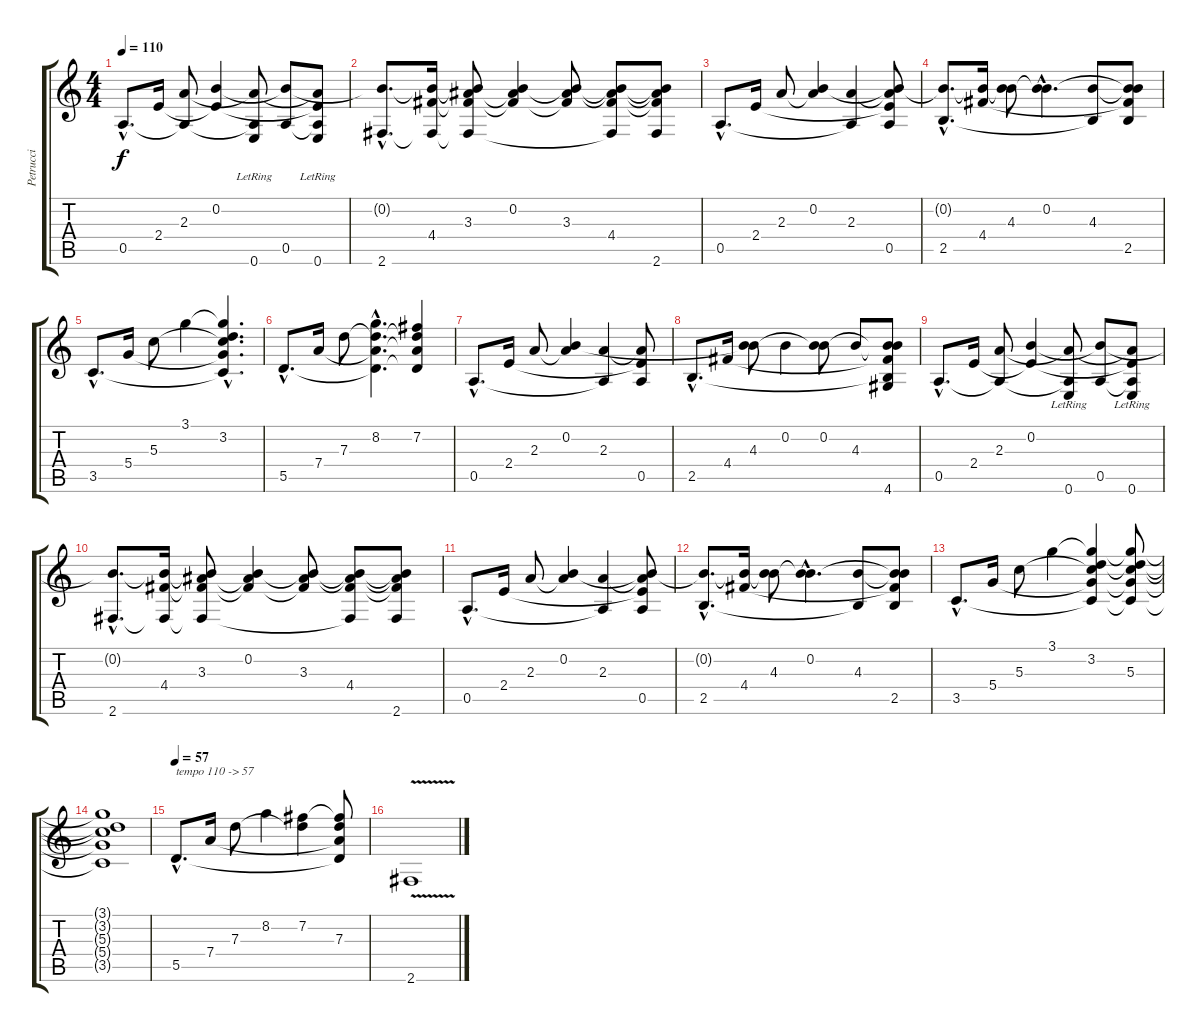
\track ("Petrucci" "Petrucci") {instrument distortionguitar}
\staff {score tabs}
\tuning (E4 B3 G3 D3 A2 E2) {hide}
\ts (4 4)
\tempo 110
\clef g2
\ks c
0.5{hac}.8{d dy f} 2.4.16 (2.3 0.5{t}).8 (0.2 2.4{t}).4 (2.3{t} 0.5{t} 0.6{lr}).8 (0.2{t} 0.5).8 (2.3{t} 2.4{t} 0.5{t} 0.6{lr}).8 |
(0.2{hac t} 2.6{hac}).8{d} (0.2{t} 4.4 2.6{t}).16 (0.2{t} 3.3 4.4{t} 2.6{t}).8 (0.2 3.3{t} 4.4{t}).4 (0.2{t} 3.3 4.4{t}).8 (0.2{t} 3.3{t} 4.4 2.6{t}).8 (0.2{t} 3.3{t} 4.4{t} 2.6).8 |
0.5{hac}.8{d} 2.4.16 2.3.8 (0.2 2.3{t}).4 (2.3 0.5{t}).4 (0.2{t} 2.3{t} 2.4{t} 0.5).8 |
(0.2{hac t} 2.5{hac}).8{d} (0.2{t} 4.4).16 (0.2{t} 4.3).8 (0.2{hac} 4.3{hac t}).4{d} (4.3 2.5{t}).8 (0.2{t} 4.3{t} 4.4{t} 2.5).8 |
3.5{hac}.8{d} 5.4.16 5.3.8 3.1.4 (3.1{hac t} 3.2{hac} 5.3{hac t} 5.4{hac t} 3.5{hac t}).4{d} |
5.5{hac}.8{d} 7.4.16 7.3.8 (8.2{hac} 7.3{hac t} 7.4{hac t} 5.5{hac t}).4{d} (7.2 7.3{t} 7.4{t} 5.5{t}).4 |
0.5{hac}.8{d} 2.4.16 2.3.8 (0.2 2.3{t}).4 (2.3 0.5{t}).4 (2.3{t} 2.4{t} 0.5).8 |
2.5{hac}.8{d} 4.4.16 (0.2{t} 4.3).8 0.2.4 (0.2 4.3{t}).8 4.3.8 (0.2{t} 4.3{t} 4.4{t} 2.5{t} 4.6).8 |
0.5{hac}.8{d} 2.4.16 (2.3 0.5{t}).8 (0.2 2.4{t}).4 (2.3{t} 0.5{t} 0.6{lr}).8 (0.2{t} 0.5).8 (2.3{t} 2.4{t} 0.5{t} 0.6{lr}).8 |
(0.2{hac t} 2.6{hac}).8{d} (0.2{t} 4.4 2.6{t}).16 (0.2{t} 3.3 4.4{t} 2.6{t}).8 (0.2 3.3{t} 4.4{t}).4 (0.2{t} 3.3 4.4{t}).8 (0.2{t} 3.3{t} 4.4 2.6{t}).8 (0.2{t} 3.3{t} 4.4{t} 2.6).8 |
0.5{hac}.8{d} 2.4.16 2.3.8 (0.2 2.3{t}).4 (2.3 0.5{t}).4 (0.2{t} 2.3{t} 2.4{t} 0.5).8 |
(0.2{hac t} 2.5{hac}).8{d} (0.2{t} 4.4).16 (0.2{t} 4.3).8 (0.2{hac} 4.3{hac t}).4{d} (4.3 2.5{t}).8 (0.2{t} 4.3{t} 4.4{t} 2.5).8 |
3.5{hac}.8{d} 5.4.16 5.3.8 3.1.4{volume 10} (3.1{t} 3.2 5.3{t} 5.4{t} 3.5{t}).4 (3.1{t} 3.2{t} 5.3 5.4{t} 3.5{t}).8 |
(3.1{t} 3.2{t} 5.3{t} 5.4{t} 3.5{t}).1 |
\tempo 57
5.5{hac}.8{d txt "tempo 110 -> 57" volume 13} 7.4.16 7.3.8 8.2.4 (7.2 7.3{t}).4 (7.2{t} 7.3 7.4{t} 5.5{t}).8 |
2.6{v}.1
